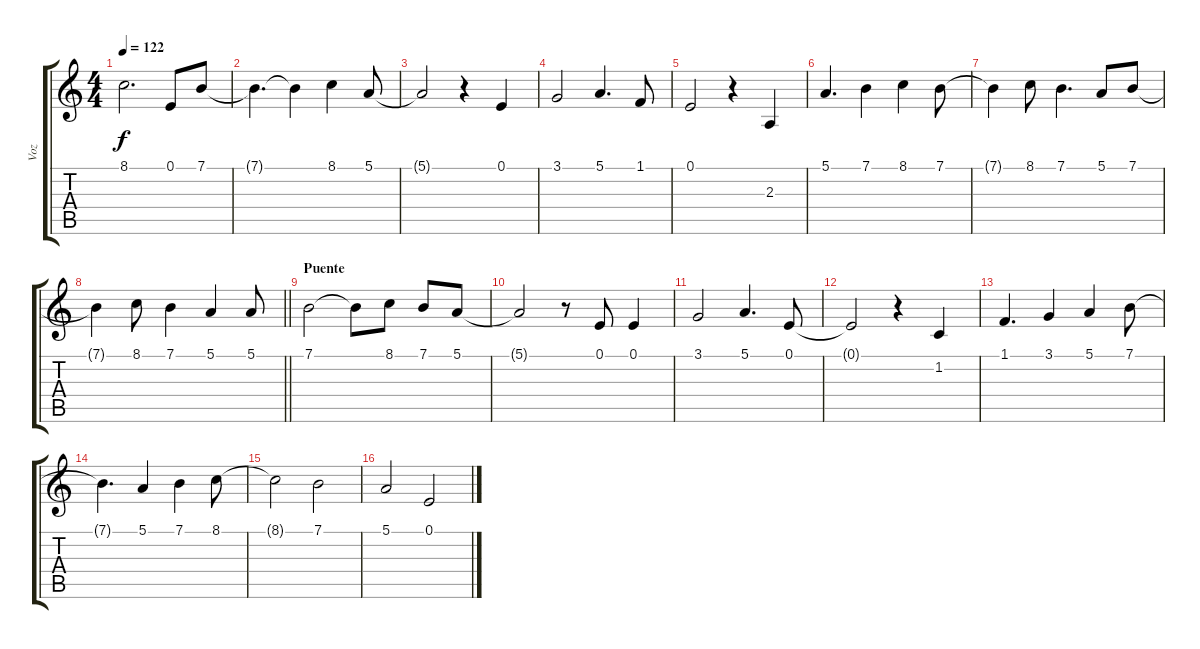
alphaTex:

\track ("Voz" "Voz") {instrument choiraahs}
\staff {score tabs}
\tuning (E4 B3 G3 D3 A2 E2) {hide}
\ts (4 4)
\tempo 122
\clef g2
\ks c
8.1.2{d dy f} 0.1.8 7.1.8 |
7.1{t}.4{d} 7.1{t}.4 8.1.4 5.1.8 |
5.1{t}.2 r.4 0.1.4 |
3.1.2 5.1.4{d} 1.1.8 |
0.1.2 r.4 2.3.4 |
5.1.4{d} 7.1.4 8.1.4 7.1.8 |
7.1{t}.4 8.1.8 7.1.4{d} 5.1.8 7.1.8 |
\barLineRight lightlight
7.1{t}.4 8.1.8 7.1.4 5.1.4 5.1.8 |
\section ("" "Puente")
7.1.2 7.1{t}.8 8.1.8 7.1.8 5.1.8 |
5.1{t}.2 r.8 0.1.8 0.1.4 |
3.1.2 5.1.4{d} 0.1.8 |
0.1{t}.2 r.4 1.2.4 |
1.1.4{d} 3.1.4 5.1.4 7.1.8 |
7.1{t}.4{d} 5.1.4 7.1.4 8.1.8 |
8.1{t}.2 7.1.2 |
5.1.2 0.1.2
